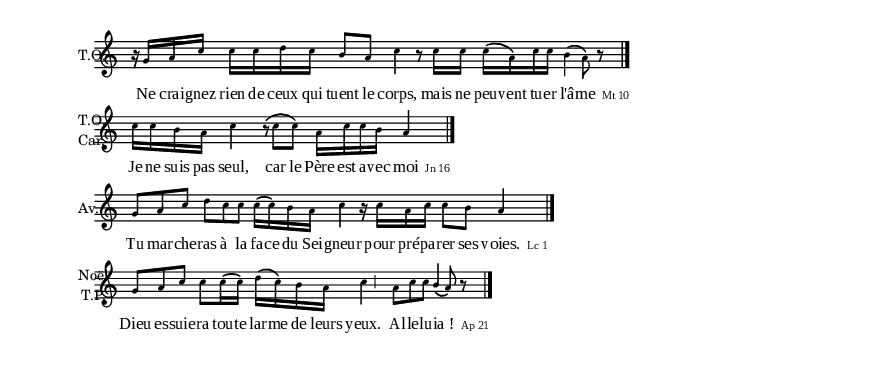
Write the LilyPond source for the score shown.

\version "2.14.0"
\include "definitions.ly"

%\markup {  \hspace #-10 \fill-line { "Psalm 55" "Mode 3" \null \null } }
\noPageBreak

\relative c'' { 
	\new Staff {
		\cadenzaOn
		
		\set Staff.instrumentName = \markup{ \center-column { T.O.} }
		r16 g[ a c] c[ c d c] b8[ a] c4 r8 c16[ c]  c16[\( a\) c c] \stemDown b4\( a8\) r8

		
		
		\endBar
	}

	\addlyrics {
		
		Ne crai -- gnez rien de ceux qui tuent le corps, mais ne peu -- vent tu -- er l'â -- me
		\markup { \citation #"Mt 10" } }
	
	
}
\relative c'' { 
	\new Staff {
		\cadenzaOn
		
		\set Staff.instrumentName = \markup{ \center-column { T.O. Car.} }
		c16[ c b a] c4 
		\pespace\pespace
		\times 2/3 { r8\( c[  c\)] } a16[ c c b] a4 

		
		
		\endBar
	}

	\addlyrics {
		
		Je ne suis pas seul, car le Père est a -- vec moi
		\markup { \citation #"Jn 16" } }
	
	
}

\relative c'' { 
	\new Staff {
		\cadenzaOn
		
		\set Staff.instrumentName = \markup{ \center-column { Av.} }
		\times 2/3 {g8[ a c]} \times 2/3 { d[ c  c] } c16[\( c\) b a] c4 r16 c[ a c] c8[ b] a4 

		
		
		\endBar
	}

	\addlyrics {
		
		Tu mar -- che -- ras à  la fa -- ce du Sei -- gneur pour pré -- pa -- rer ses voies.
		\markup { \citation #"Lc 1" } }
	
	
}

\relative c'' { 
	\new Staff {
		\cadenzaOn
		
		\set Staff.instrumentName = \markup{ \center-column { Noël T.P. } }
		\times 2/3 {g8[ a c]} c[ c16\( c\)] d[\( c\) b a] c4 \cesure \pespace\times 2/3 { a8[c c] } 
		\stemUp
		b4\( a8\) r8
		\stemNeutral
		
		
		
		
		\endBar
	}

	\addlyrics {
		
		Dieu es -- suie -- ra tou -- te lar -- me de leurs yeux. " Al" -- le -- lu -- "ia !" _
		\markup { \citation #"Ap 21" } }
	
	
}
